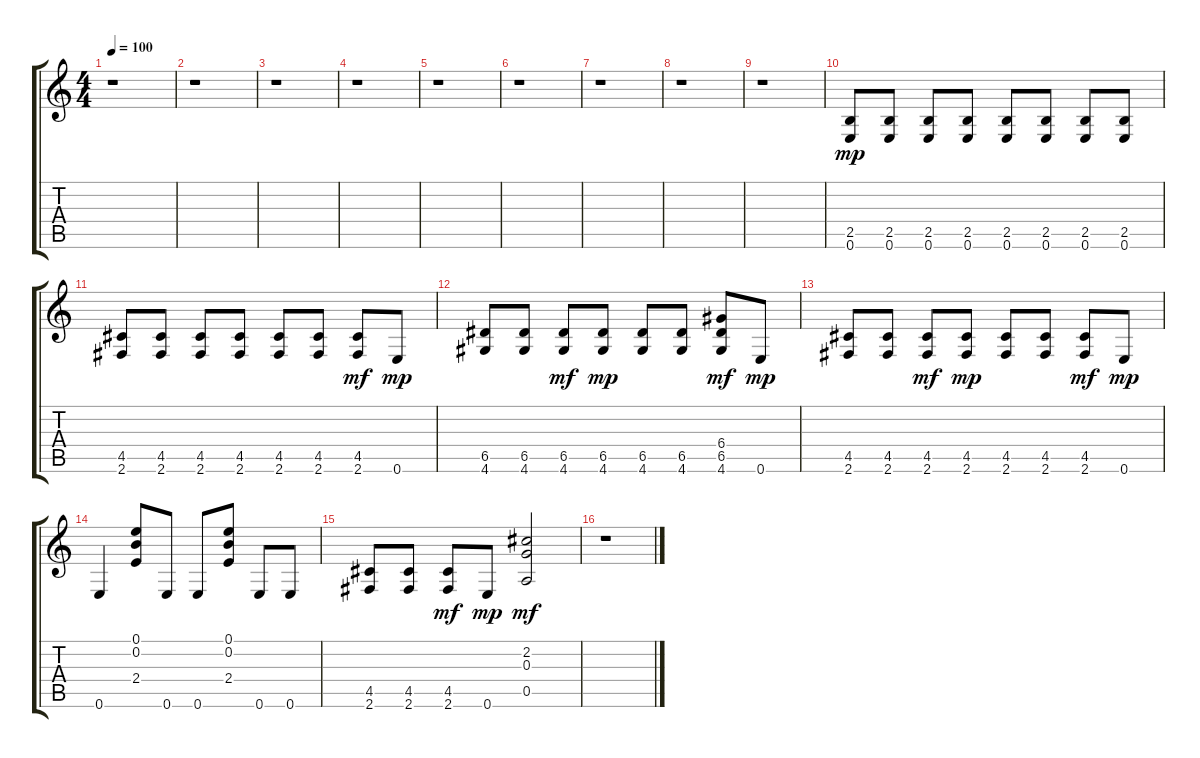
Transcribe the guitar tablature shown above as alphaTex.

\track "" {instrument overdrivenguitar}
\staff {score tabs}
\tuning (E4 B3 G3 D3 A2 E2) {hide}
\ts (4 4)
\tempo 100
\clef g2
\ks c
r.1{dy pp} |
r.1 |
r.1 |
r.1 |
r.1 |
r.1 |
r.1 |
r.1 |
r.1 |
(2.5 0.6).8{dy mp} (2.5 0.6).8 (2.5 0.6).8 (2.5 0.6).8 (2.5 0.6).8 (2.5 0.6).8 (2.5 0.6).8 (2.5 0.6).8 |
(4.5 2.6).8 (4.5 2.6).8 (4.5 2.6).8 (4.5 2.6).8 (4.5 2.6).8 (4.5 2.6).8 (4.5 2.6).8{dy mf} 0.6.8{dy mp} |
(6.5 4.6).8 (6.5 4.6).8 (6.5 4.6).8{dy mf} (6.5 4.6).8{dy mp} (6.5 4.6).8 (6.5 4.6).8 (6.4 6.5 4.6).8{dy mf} 0.6.8{dy mp} |
(4.5 2.6).8 (4.5 2.6).8 (4.5 2.6).8{dy mf} (4.5 2.6).8{dy mp} (4.5 2.6).8 (4.5 2.6).8 (4.5 2.6).8{dy mf} 0.6.8{dy mp} |
0.6.4 (0.1 0.2 2.4).8 0.6.8 0.6.8 (0.1 0.2 2.4).8 0.6.8 0.6.8 |
(4.5 2.6).8 (4.5 2.6).8 (4.5 2.6).8{dy mf} 0.6.8{dy mp} (2.2 0.3 0.5).2{dy mf} |
r.1
